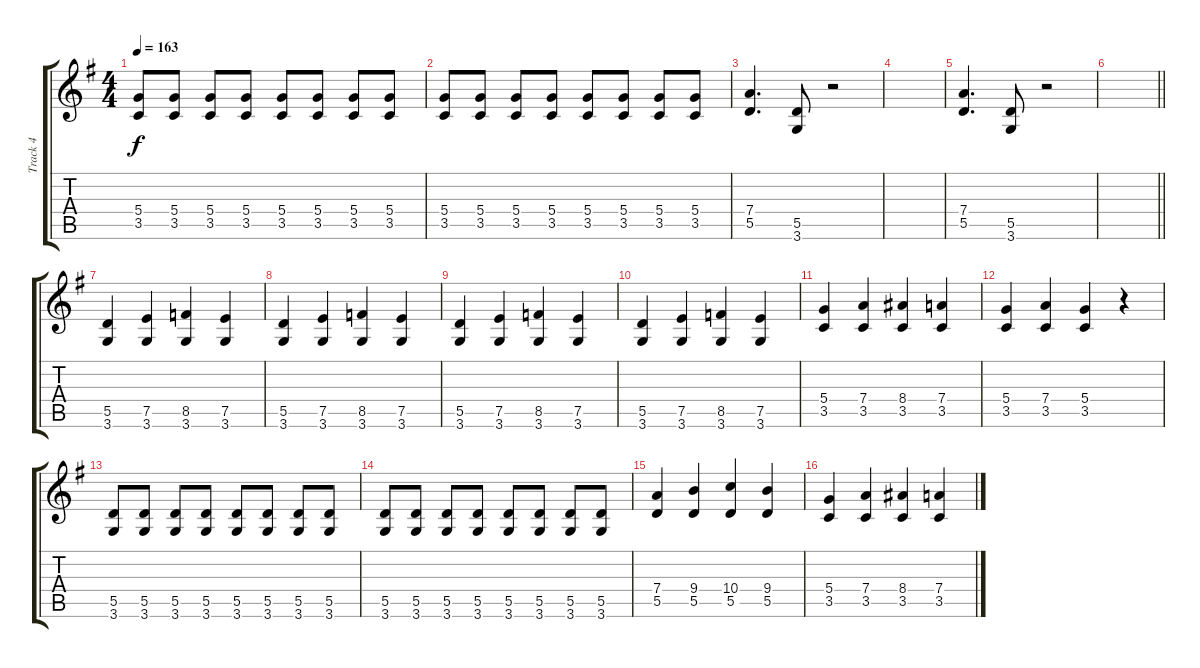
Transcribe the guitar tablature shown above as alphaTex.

\track ("Track 4" "Track 4") {instrument electricguitarjazz}
\staff {score tabs}
\tuning (E4 B3 G3 D3 A2 E2) {hide}
\ts (4 4)
\tempo 163
\clef g2
\ks g
(5.4 3.5).8{dy f} (5.4 3.5).8 (5.4 3.5).8 (5.4 3.5).8 (5.4 3.5).8 (5.4 3.5).8 (5.4 3.5).8 (5.4 3.5).8 |
(5.4 3.5).8 (5.4 3.5).8 (5.4 3.5).8 (5.4 3.5).8 (5.4 3.5).8 (5.4 3.5).8 (5.4 3.5).8 (5.4 3.5).8 |
(7.4 5.5).4{d} (5.5 3.6).8 r.2 |
|
(7.4 5.5).4{d} (5.5 3.6).8 r.2 |
\barLineRight lightlight
|
(5.5 3.6).4 (7.5 3.6).4 (8.5 3.6).4 (7.5 3.6).4 |
(5.5 3.6).4 (7.5 3.6).4 (8.5 3.6).4 (7.5 3.6).4 |
(5.5 3.6).4 (7.5 3.6).4 (8.5 3.6).4 (7.5 3.6).4 |
(5.5 3.6).4 (7.5 3.6).4 (8.5 3.6).4 (7.5 3.6).4 |
(5.4 3.5).4 (7.4 3.5).4 (8.4 3.5).4 (7.4 3.5).4 |
(5.4 3.5).4 (7.4 3.5).4 (5.4 3.5).4 r.4 |
(5.5 3.6).8 (5.5 3.6).8 (5.5 3.6).8 (5.5 3.6).8 (5.5 3.6).8 (5.5 3.6).8 (5.5 3.6).8 (5.5 3.6).8 |
(5.5 3.6).8 (5.5 3.6).8 (5.5 3.6).8 (5.5 3.6).8 (5.5 3.6).8 (5.5 3.6).8 (5.5 3.6).8 (5.5 3.6).8 |
(7.4 5.5).4 (9.4 5.5).4 (10.4 5.5).4 (9.4 5.5).4 |
(5.4 3.5).4 (7.4 3.5).4 (8.4 3.5).4 (7.4 3.5).4
